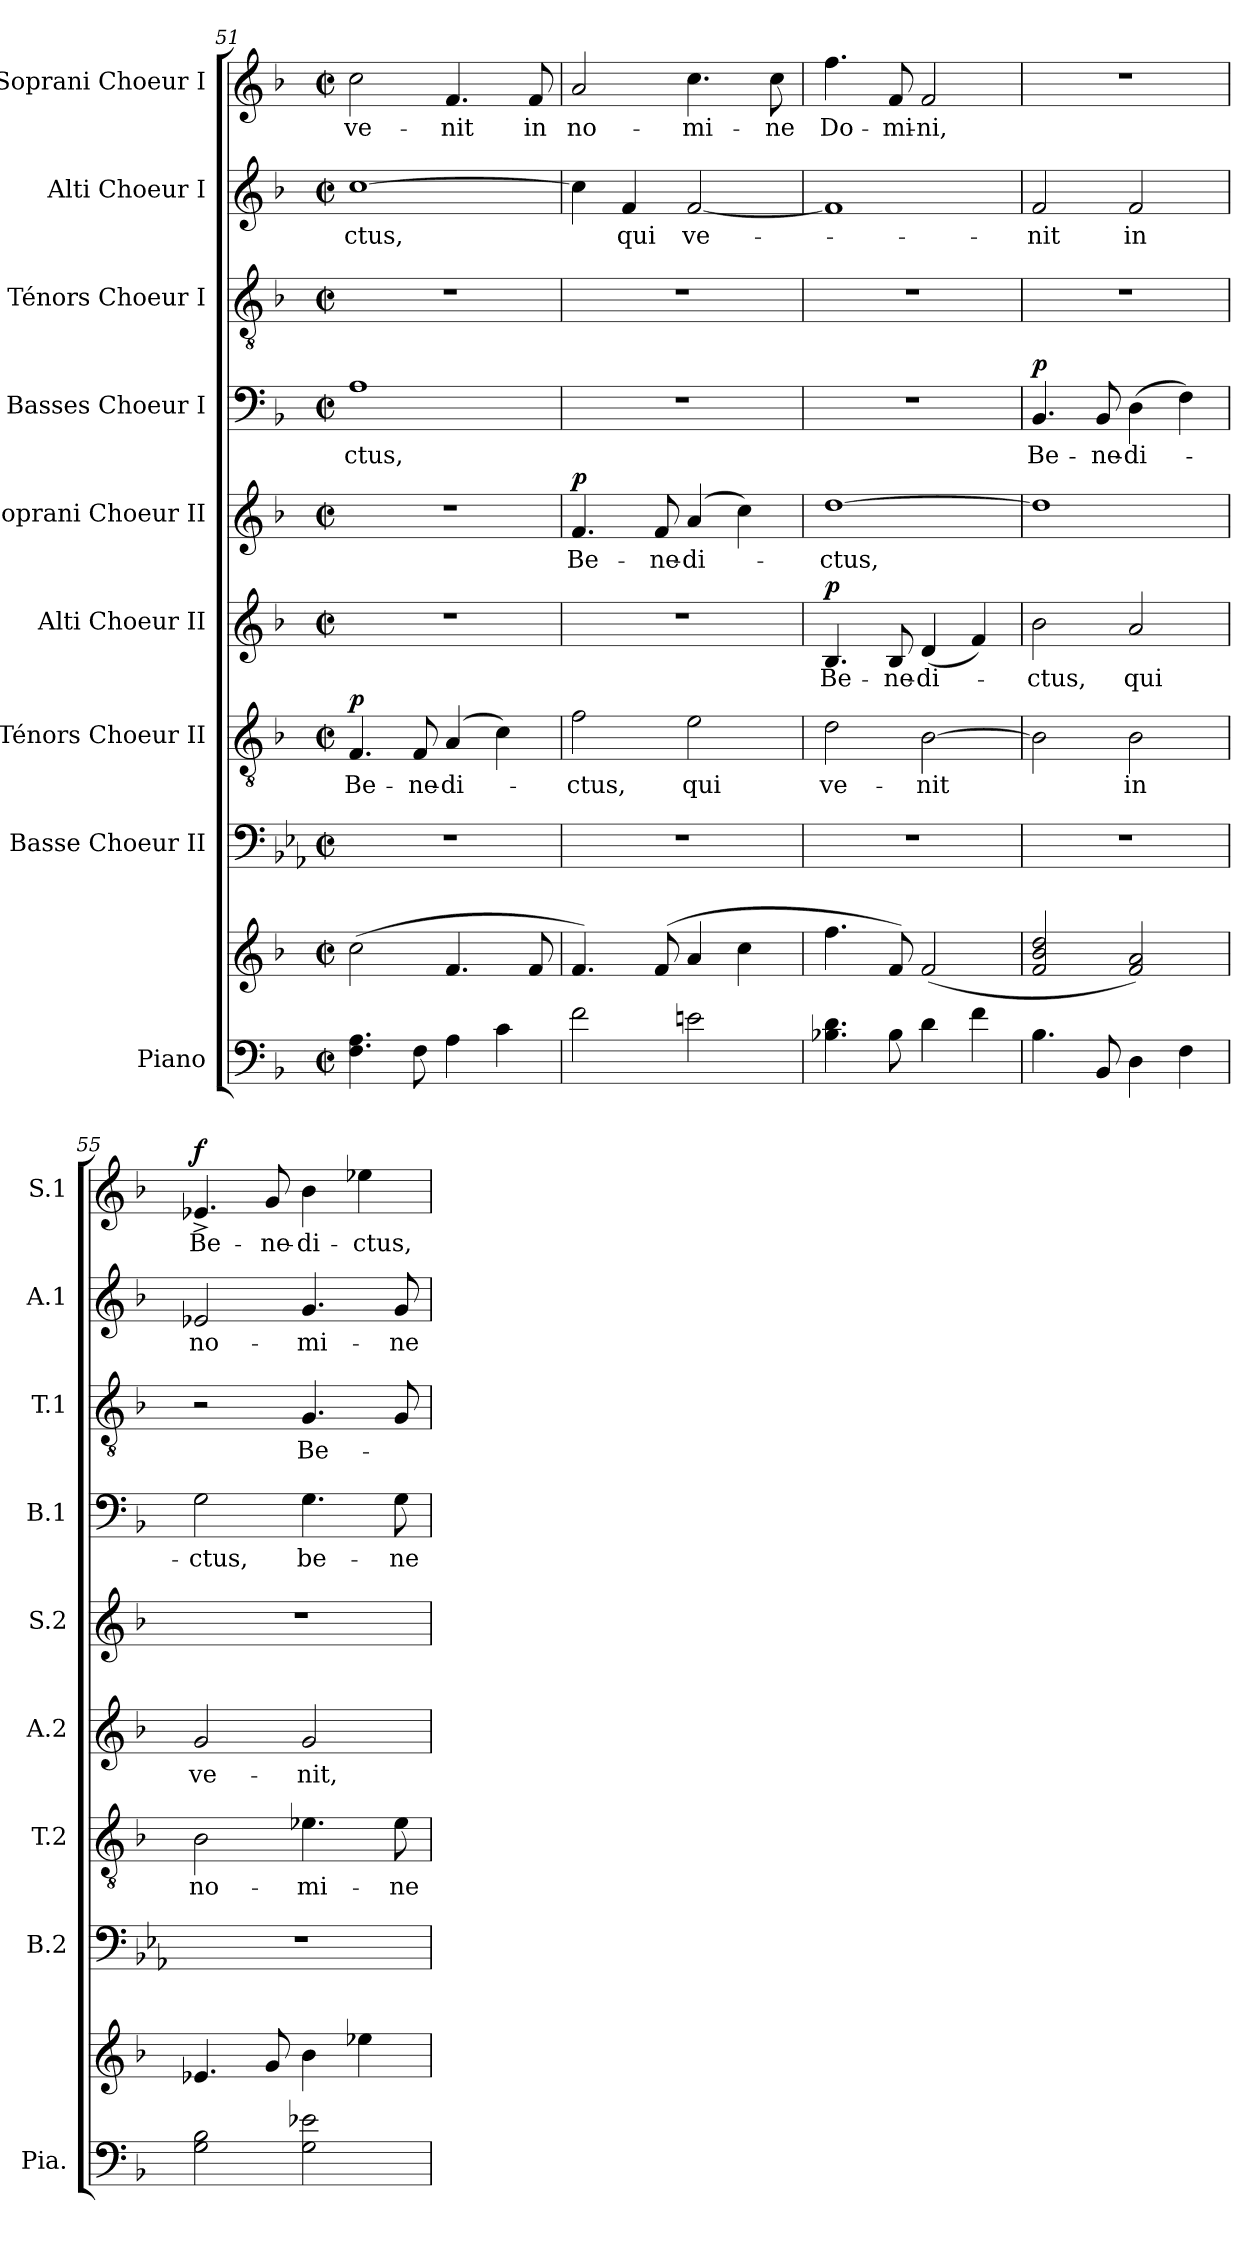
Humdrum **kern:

**kern	**kern	**kern	**kern	**text	**dynam	**kern	**text	**dynam	**kern	**text	**dynam	**kern	**text	**dynam	**kern	**text	**kern	**text	**kern	**text	**dynam
*part9	*part9	*part8	*part7	*part7	*part7	*part6	*part6	*part6	*part5	*part5	*part5	*part4	*part4	*part4	*part3	*part3	*part2	*part2	*part1	*part1	*part1
*staff10	*staff9	*staff8	*staff7	*staff7	*staff7	*staff6	*staff6	*staff6	*staff5	*staff5	*staff5	*staff4	*staff4	*staff4	*staff3	*staff3	*staff2	*staff2	*staff1	*staff1	*staff1
*I"Piano	*	*I"Basse Choeur II	*I"Ténors Choeur II	*	*	*I"Alti Choeur II	*	*	*I"Soprani Choeur II	*	*	*I"Basses Choeur I	*	*	*I"Ténors Choeur I	*	*I"Alti Choeur I	*	*I"Soprani Choeur I	*	*
*I'Pia.	*	*I'B.2	*I'T.2	*	*	*I'A.2	*	*	*I'S.2	*	*	*I'B.1	*	*	*I'T.1	*	*I'A.1	*	*I'S.1	*	*
*clefF4	*clefG2	*clefF4	*clefGv2	*	*	*clefG2	*	*	*clefG2	*	*	*clefF4	*	*	*clefGv2	*	*clefG2	*	*clefG2	*	*
*	*	*ITrd8c14	*	*	*	*	*	*	*	*	*	*	*	*	*	*	*	*	*	*	*
*k[b-]	*k[b-]	*k[b-e-a-]	*k[b-]	*	*	*k[b-]	*	*	*k[b-]	*	*	*k[b-]	*	*	*k[b-]	*	*k[b-]	*	*k[b-]	*	*
*M2/2	*M2/2	*M2/2	*M2/2	*	*	*M2/2	*	*	*M2/2	*	*	*M2/2	*	*	*M2/2	*	*M2/2	*	*M2/2	*	*
*met(c|)	*met(c|)	*met(c|)	*met(c|)	*	*	*met(c|)	*	*	*met(c|)	*	*	*met(c|)	*	*	*met(c|)	*	*met(c|)	*	*met(c|)	*	*
=51	=51	=51	=51	=51	=51	=51	=51	=51	=51	=51	=51	=51	=51	=51	=51	=51	=51	=51	=51	=51	=51
!	!	!	!	!	!LO:DY:a	!	!	!	!	!	!	!	!	!	!	!	!	!	!	!	!
4.F\ 4.A\	(2cc\	1r	4.F/	Be-	p	1r	.	.	1r	.	.	1Ai	-ctus,	.	1r	.	[1cc	-ctus,	2cc\	ve-	.
8F\	.	.	8F/	-ne-	.	.	.	.	.	.	.	.	.	.	.	.	.	.	.	.	.
4A\	4.f/	.	(4A/	-di-	.	.	.	.	.	.	.	.	.	.	.	.	.	.	4.f/	-nit	.
4c\	.	.	4c\)	.	.	.	.	.	.	.	.	.	.	.	.	.	.	.	.	.	.
.	8f/	.	.	.	.	.	.	.	.	.	.	.	.	.	.	.	.	.	8f/	in	.
=52	=52	=52	=52	=52	=52	=52	=52	=52	=52	=52	=52	=52	=52	=52	=52	=52	=52	=52	=52	=52	=52
!	!	!	!	!	!	!	!	!	!	!	!LO:DY:a	!	!	!	!	!	!	!	!	!	!
2f\	4.f/)	1r	2f\	-ctus,	.	1r	.	.	4.f/	Be-	p	1r	.	.	1r	.	4cc\]	.	2a/	no-	.
.	.	.	.	.	.	.	.	.	.	.	.	.	.	.	.	.	4f/	qui	.	.	.
.	(8f/	.	.	.	.	.	.	.	8f/	-ne-	.	.	.	.	.	.	.	.	.	.	.
2en\	4a/	.	2e\	qui	.	.	.	.	(4a/	-di-	.	.	.	.	.	.	[2f/	ve-	4.cc\	-mi-	.
.	4cc\	.	.	.	.	.	.	.	4cc\)	.	.	.	.	.	.	.	.	.	.	.	.
.	.	.	.	.	.	.	.	.	.	.	.	.	.	.	.	.	.	.	8cc\	-ne	.
=53	=53	=53	=53	=53	=53	=53	=53	=53	=53	=53	=53	=53	=53	=53	=53	=53	=53	=53	=53	=53	=53
!	!	!	!	!	!	!	!	!LO:DY:a	!	!	!	!	!	!	!	!	!	!	!	!	!
4.B-X\ 4.d\	4.ff\	1r	2d\	ve-	.	4.B-/	Be-	p	[1dd	-ctus,	.	1r	.	.	1r	.	1f]	.	4.ff\	Do-	.
8B-\	8f/)	.	.	.	.	8B-/	-ne-	.	.	.	.	.	.	.	.	.	.	.	8f/	-mi-	.
4d\	(>2f/	.	[2B-\	-nit	.	(4d/	-di-	.	.	.	.	.	.	.	.	.	.	.	2f/	-ni,	.
4f\	.	.	.	.	.	4f/)	.	.	.	.	.	.	.	.	.	.	.	.	.	.	.
=54	=54	=54	=54	=54	=54	=54	=54	=54	=54	=54	=54	=54	=54	=54	=54	=54	=54	=54	=54	=54	=54
!	!	!	!	!	!	!	!	!	!	!	!	!	!	!LO:DY:a	!	!	!	!	!	!	!
4.B-\	2f/ 2b-/ 2dd/	1r	2B-\]	.	.	2b-\	-ctus,	.	1dd]	.	.	4.BB-i/	Be-	p	1r	.	2f/	-nit	1r	.	.
8BB-/	.	.	.	.	.	.	.	.	.	.	.	8BB-i/	-ne-	.	.	.	.	.	.	.	.
4D\	2f/ 2a/)	.	2B-\	in	.	2a/	qui	.	.	.	.	(4Di\	-di-	.	.	.	2f/	in	.	.	.
4F\	.	.	.	.	.	.	.	.	.	.	.	4Fi\)	.	.	.	.	.	.	.	.	.
=55	=55	=55	=55	=55	=55	=55	=55	=55	=55	=55	=55	=55	=55	=55	=55	=55	=55	=55	=55	=55	=55
!	!	!	!	!	!	!	!	!	!	!	!	!	!	!	!	!	!	!	!	!	!LO:DY:a
2G\ 2B-\	4.e-X/	1r	2B-\	no-	.	2g/	ve-	.	1r	.	.	2Gi\	-ctus,	.	2r	.	2e-X/	no-	4.e-X^/	Be-	f
.	8g/	.	.	.	.	.	.	.	.	.	.	.	.	.	.	.	.	.	8g/	-ne-	.
2G\ 2e-X\	4b-\	.	4.e-X\	-mi-	.	2g/	-nit,	.	.	.	.	4.Gi\	be-	.	4.G/	Be-	4.g/	-mi-	4b-\	-di-	.
.	4ee-X\	.	.	.	.	.	.	.	.	.	.	.	.	.	.	.	.	.	4ee-X\	-ctus,	.
.	.	.	8e-\	-ne	.	.	.	.	.	.	.	8Gi\	-ne-	.	8G/	.	8g/	-ne	.	.	.
=	=	=	=	=	=	=	=	=	=	=	=	=	=	=	=	=	=	=	=	=	=
*-	*-	*-	*-	*-	*-	*-	*-	*-	*-	*-	*-	*-	*-	*-	*-	*-	*-	*-	*-	*-	*-
